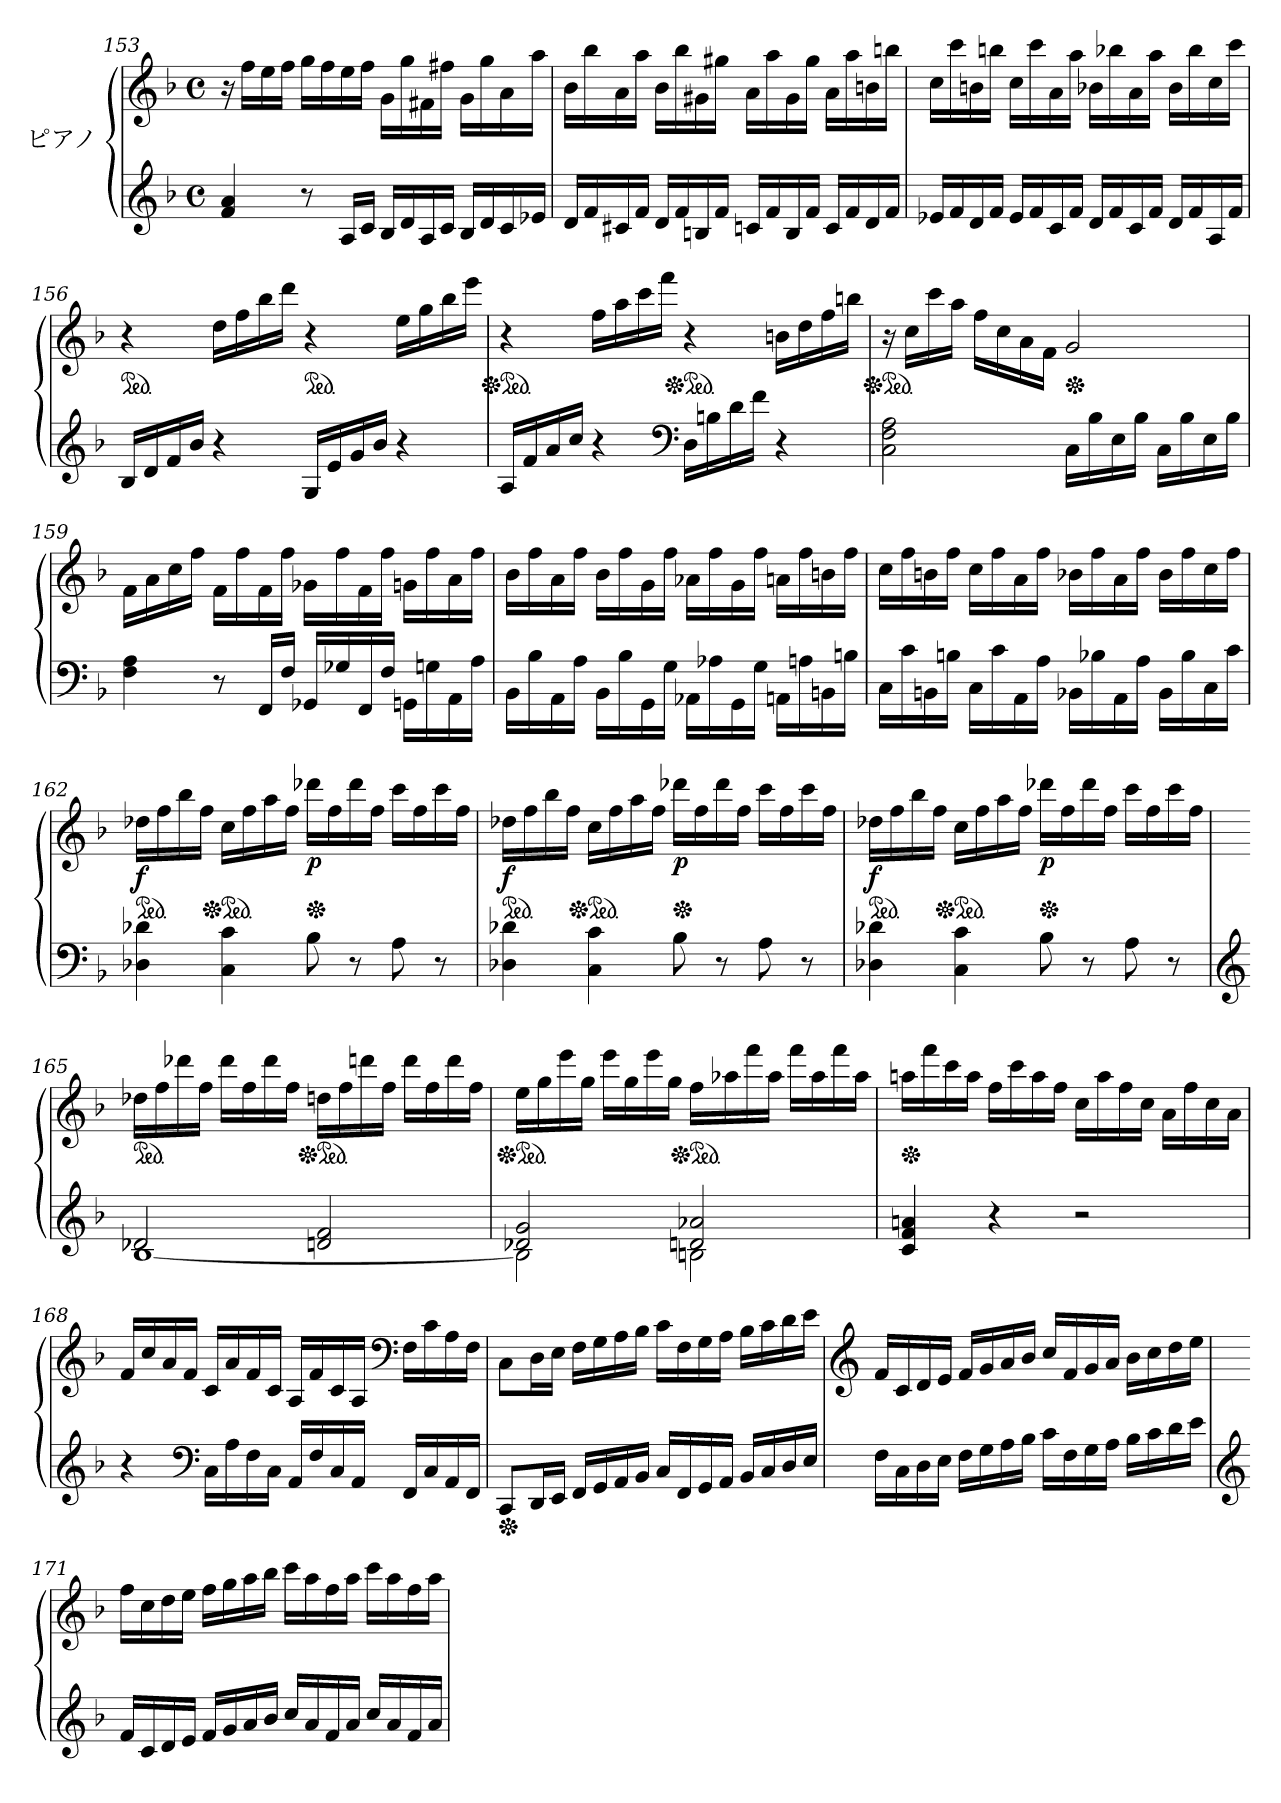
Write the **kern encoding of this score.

**kern	**kern	**dynam
*part1	*part1	*part1
*staff2	*staff1	*staff1/2
*I"ピアノ	*	*
!!LO:PB:g=z
*clefG2	*clefG2	*
*k[b-]	*k[b-]	*
*M4/4	*M4/4	*
*met(c)	*met(c)	*
=153	=153	=153
4f/ 4a/	16r	.
.	16ff\LL	.
.	16ee\	.
.	16ff\JJ	.
8r	16gg\LL	.
.	16ff\	.
16A/LL	16ee\	.
16c/JJ	16ff\JJ	.
16B-/LL	16g\LL	.
16d/	16gg\	.
16A/	16f#X\	.
16c/JJ	16ff#X\JJ	.
16B-/LL	16g\LL	.
16d/	16gg\	.
16c/	16a\	.
16e-X/JJ	16aa\JJ	.
=154	=154	=154
16d/LL	16b-\LL	.
16f/	16bb-\	.
16c#X/	16a\	.
16f/JJ	16aa\JJ	.
16d/LL	16b-\LL	.
16f/	16bb-\	.
16Bn/	16g#X\	.
16f/JJ	16gg#X\JJ	.
16cn/LL	16a\LL	.
16f/	16aa\	.
16B/	16g#\	.
16f/JJ	16gg#\JJ	.
16c/LL	16a\LL	.
16f/	16aa\	.
16d/	16bn\	.
16f/JJ	16bbn\JJ	.
!!LO:LB:g=z
=155	=155	=155
16e-X/LL	16cc\LL	.
16f/	16ccc\	.
16d/	16bn\	.
16f/JJ	16bbn\JJ	.
16e-/LL	16cc\LL	.
16f/	16ccc\	.
16c/	16a\	.
16f/JJ	16aa\JJ	.
16d/LL	16b-X\LL	.
16f/	16bb-X\	.
16c/	16a\	.
16f/JJ	16aa\JJ	.
16d/LL	16b-\LL	.
16f/	16bb-\	.
16A/	16cc\	.
16f/JJ	16ccc\JJ	.
=156	=156	=156
*	*ped	*
16B-/LL	4r	.
16d/	.	.
16f/	.	.
16b-/JJ	.	.
4r	16dd\LL	.
.	16ff\	.
.	16bb-\	.
.	16ddd\JJ	.
*	*ped	*
16G/LL	4r	.
16e/	.	.
16g/	.	.
16b-/JJ	.	.
4r	16ee\LL	.
.	16gg\	.
.	16bb-\	.
.	16eee\JJ	.
!!LO:LB:g=z
=157	=157	=157
*	*Xped	*
*	*ped	*
16A/LL	4r	.
16f/	.	.
16a/	.	.
16cc/JJ	.	.
4r	16ff\LL	.
.	16aa\	.
.	16ccc\	.
.	16fff\JJ	.
*clefF4	*	*
*	*Xped	*
*	*ped	*
16D\LL	4r	.
16Bn\	.	.
16d\	.	.
16f\JJ	.	.
4r	16bn\LL	.
.	16dd\	.
.	16ff\	.
.	16bbn\JJ	.
=158	=158	=158
*	*Xped	*
*	*ped	*
2C\ 2F\ 2A\	16r	.
.	16cc\LL	.
.	16ccc\	.
.	16aa\JJ	.
.	16ff\LL	.
.	16cc\	.
.	16a\	.
.	16f\JJ	.
*	*Xped	*
16C\LL	2g/	.
16B-\	.	.
16E\	.	.
16B-\JJ	.	.
16C\LL	.	.
16B-\	.	.
16E\	.	.
16B-\JJ	.	.
!!LO:LB:g=z
=159	=159	=159
4F\ 4A\	16f\LL	.
.	16a\	.
.	16cc\	.
.	16ff\JJ	.
8r	16f\LL	.
.	16ff\	.
16FF/LL	16f\	.
16F/JJ	16ff\JJ	.
16GG-X/LL	16g-X\LL	.
16G-X/	16ff\	.
16FF/	16f\	.
16F/JJ	16ff\JJ	.
16GGn\LL	16gn\LL	.
16Gn\	16ff\	.
16AA\	16a\	.
16A\JJ	16ff\JJ	.
=160	=160	=160
16BB-\LL	16b-\LL	.
16B-\	16ff\	.
16AA\	16a\	.
16A\JJ	16ff\JJ	.
16BB-\LL	16b-\LL	.
16B-\	16ff\	.
16GG\	16g\	.
16G\JJ	16ff\JJ	.
16AA-X\LL	16a-X\LL	.
16A-X\	16ff\	.
16GG\	16g\	.
16G\JJ	16ff\JJ	.
16AAn\LL	16an\LL	.
16An\	16ff\	.
16BBn\	16bn\	.
16Bn\JJ	16ff\JJ	.
!!LO:LB:g=z
=161	=161	=161
16C\LL	16cc\LL	.
16c\	16ff\	.
16BBn\	16bn\	.
16Bn\JJ	16ff\JJ	.
16C\LL	16cc\LL	.
16c\	16ff\	.
16AA\	16a\	.
16A\JJ	16ff\JJ	.
16BB-X\LL	16b-X\LL	.
16B-X\	16ff\	.
16AA\	16a\	.
16A\JJ	16ff\JJ	.
16BB-\LL	16b-\LL	.
16B-\	16ff\	.
16C\	16cc\	.
16c\JJ	16ff\JJ	.
=162	=162	=162
*	*ped	*
!	!	!LO:DY:b
4D-X\ 4d-X\	16dd-X\LL	f
.	16ff\	.
.	16bb-\	.
.	16ff\JJ	.
*	*Xped	*
*	*ped	*
4C\ 4c\	16cc\LL	.
.	16ff\	.
.	16aa\	.
.	16ff\JJ	.
*	*Xped	*
!	!	!LO:DY:b
8B-\	16ddd-X\LL	p
.	16ff\	.
8r	16ddd-\	.
.	16ff\JJ	.
8A\	16ccc\LL	.
.	16ff\	.
8r	16ccc\	.
.	16ff\JJ	.
!!LO:PB:g=z
=163	=163	=163
*	*ped	*
!	!	!LO:DY:b
4D-X\ 4d-X\	16dd-X\LL	f
.	16ff\	.
.	16bb-\	.
.	16ff\JJ	.
*	*Xped	*
*	*ped	*
4C\ 4c\	16cc\LL	.
.	16ff\	.
.	16aa\	.
.	16ff\JJ	.
*	*Xped	*
!	!	!LO:DY:b
8B-\	16ddd-X\LL	p
.	16ff\	.
8r	16ddd-\	.
.	16ff\JJ	.
8A\	16ccc\LL	.
.	16ff\	.
8r	16ccc\	.
.	16ff\JJ	.
=164	=164	=164
*	*ped	*
!	!	!LO:DY:b
4D-X\ 4d-X\	16dd-X\LL	f
.	16ff\	.
.	16bb-\	.
.	16ff\JJ	.
*	*Xped	*
*	*ped	*
4C\ 4c\	16cc\LL	.
.	16ff\	.
.	16aa\	.
.	16ff\JJ	.
*	*Xped	*
!	!	!LO:DY:b
8B-\	16ddd-X\LL	p
.	16ff\	.
8r	16ddd-\	.
.	16ff\JJ	.
8A\	16ccc\LL	.
.	16ff\	.
8r	16ccc\	.
.	16ff\JJ	.
!!LO:LB:g=z
=165	=165	=165
*clefG2	*	*
*^	*	*
*	*	*ped	*
2d-X/	[1B-	16dd-X\LL	.
.	.	16ff\	.
.	.	16ddd-X\	.
.	.	16ff\JJ	.
.	.	16ddd-\LL	.
.	.	16ff\	.
.	.	16ddd-\	.
.	.	16ff\JJ	.
*	*	*Xped	*
*	*	*ped	*
2dn/ 2f/	.	16ddn\LL	.
.	.	16ff\	.
.	.	16dddn\	.
.	.	16ff\JJ	.
.	.	16ddd\LL	.
.	.	16ff\	.
.	.	16ddd\	.
.	.	16ff\JJ	.
=166	=166	=166	=166
*	*	*Xped	*
*	*	*ped	*
2d-X/ 2g/	2B-\]	16ee\LL	.
.	.	16gg\	.
.	.	16eee\	.
.	.	16gg\JJ	.
.	.	16eee\LL	.
.	.	16gg\	.
.	.	16eee\	.
.	.	16gg\JJ	.
*	*	*Xped	*
*	*	*ped	*
2dn/ 2a-X/	2Bn\	16ff\LL	.
.	.	16aa-X\	.
.	.	16fff\	.
.	.	16aa-\JJ	.
.	.	16fff\LL	.
.	.	16aa-\	.
.	.	16fff\	.
.	.	16aa-\JJ	.
*v	*v	*	*
!!LO:LB:g=z
=167	=167	=167
*	*Xped	*
4c/ 4f/ 4an/	16aan\LL	.
.	16fff\	.
.	16ccc\	.
.	16aa\JJ	.
4r	16ff\LL	.
.	16ccc\	.
.	16aa\	.
.	16ff\JJ	.
2r	16cc\LL	.
.	16aa\	.
.	16ff\	.
.	16cc\JJ	.
.	16a\LL	.
.	16ff\	.
.	16cc\	.
.	16a\JJ	.
=168	=168	=168
4r	16f/LL	.
.	16cc/	.
.	16a/	.
.	16f/JJ	.
*clefF4	*	*
16C\LL	16c/LL	.
16A\	16a/	.
16F\	16f/	.
16C\JJ	16c/JJ	.
16AA/LL	16A/LL	.
16F/	16f/	.
16C/	16c/	.
16AA/JJ	16A/JJ	.
*	*clefF4	*
16FF/LL	16F\LL	.
16C/	16c\	.
16AA/	16A\	.
16FF/JJ	16F\JJ	.
!!LO:LB:g=z
=169	=169	=169
*Xped	*	*
8CC/L	8C\L	.
16DD/L	16D\L	.
16EE/JJ	16E\JJ	.
16FF/LL	16F\LL	.
16GG/	16G\	.
16AA/	16A\	.
16BB-/JJ	16B-\JJ	.
16C/LL	16c\LL	.
16FF/	16F\	.
16GG/	16G\	.
16AA/JJ	16A\JJ	.
16BB-/LL	16B-\LL	.
16C/	16c\	.
16D/	16d\	.
16E/JJ	16e\JJ	.
=170	=170	=170
*	*clefG2	*
16F\LL	16f/LL	.
16C\	16c/	.
16D\	16d/	.
16E\JJ	16e/JJ	.
16F\LL	16f/LL	.
16G\	16g/	.
16A\	16a/	.
16B-\JJ	16b-/JJ	.
16c\LL	16cc/LL	.
16F\	16f/	.
16G\	16g/	.
16A\JJ	16a/JJ	.
16B-\LL	16b-\LL	.
16c\	16cc\	.
16d\	16dd\	.
16e\JJ	16ee\JJ	.
!!LO:LB:g=z
=171	=171	=171
*clefG2	*	*
16f/LL	16ff\LL	.
16c/	16cc\	.
16d/	16dd\	.
16e/JJ	16ee\JJ	.
16f/LL	16ff\LL	.
16g/	16gg\	.
16a/	16aa\	.
16b-/JJ	16bb-\JJ	.
16cc/LL	16ccc\LL	.
16a/	16aa\	.
16f/	16ff\	.
16a/JJ	16aa\JJ	.
16cc/LL	16ccc\LL	.
16a/	16aa\	.
16f/	16ff\	.
16a/JJ	16aa\JJ	.
=	=	=
*-	*-	*-
